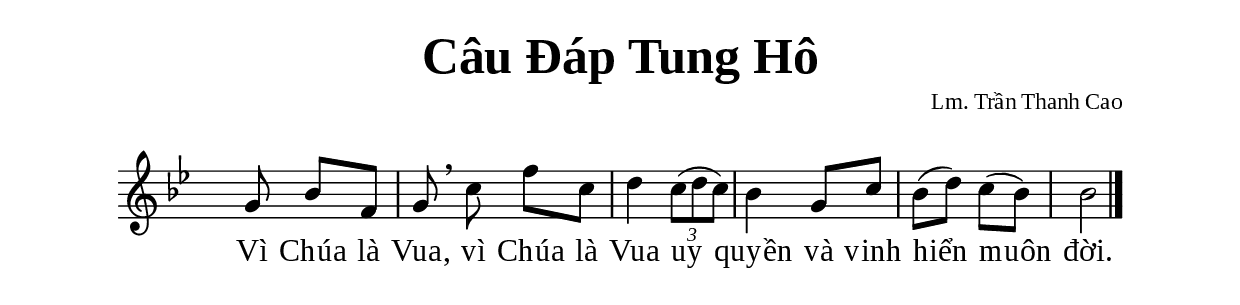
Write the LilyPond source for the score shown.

% Cài đặt chung
\version "2.20.0"
\include "english.ly"

\header {
  title = \markup { \fontsize #3 "Câu Đáp Tung Hô" }
  poet = " "
  composer = "Lm. Trần Thanh Cao"
  arranger = " "
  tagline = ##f
}

\paper {
  #(set-paper-size "a4")
  top-margin = 10\mm
  bottom-margin = 10\mm
  left-margin = 20\mm
  right-margin = 20\mm
  indent = #0
  #(define fonts
    (make-pango-font-tree
      "Liberation Serif"
      "Liberation Serif"
      "Liberation Serif"
      (/ 20 20)))
  page-count = #1
}

% Nhạc phiên khúc
nhacPhienKhucMot = \relative c'' {
  \partial 4. g8 bf f |
  g \breathe c f c |
  d4 \tuplet 3/2 { c8 (d c) } |
  bf4 g8 c |
  bf (d) c (bf) |
  bf2 \bar "|."
}

% Lời phiên khúc
loiPhienKhucMot = \lyricmode {
  Vì Chúa là Vua, vì Chúa là Vua uy quyền và vinh hiển muôn đời.
}


% Dàn trang
\score {
  \new ChoirStaff <<
    \new Staff = phienKhuc \with {
        \magnifyStaff #(magstep +1)
      }
      <<
      \new Voice = beSop {
        \key bf \major \time 2/4 \nhacPhienKhucMot
      }
    >>
    \new Lyrics \lyricsto beSop \loiPhienKhucMot
  >>
  \layout {
    \override Staff.TimeSignature.transparent = ##t
    \override Lyrics.LyricText.font-size = #+3
    \override Lyrics.LyricSpace.minimum-distance = #1.0
    \override Score.BarNumber.break-visibility = ##(#f #f #f)
    \override Score.SpacingSpanner.uniform-stretching = ##t
  } 
}
